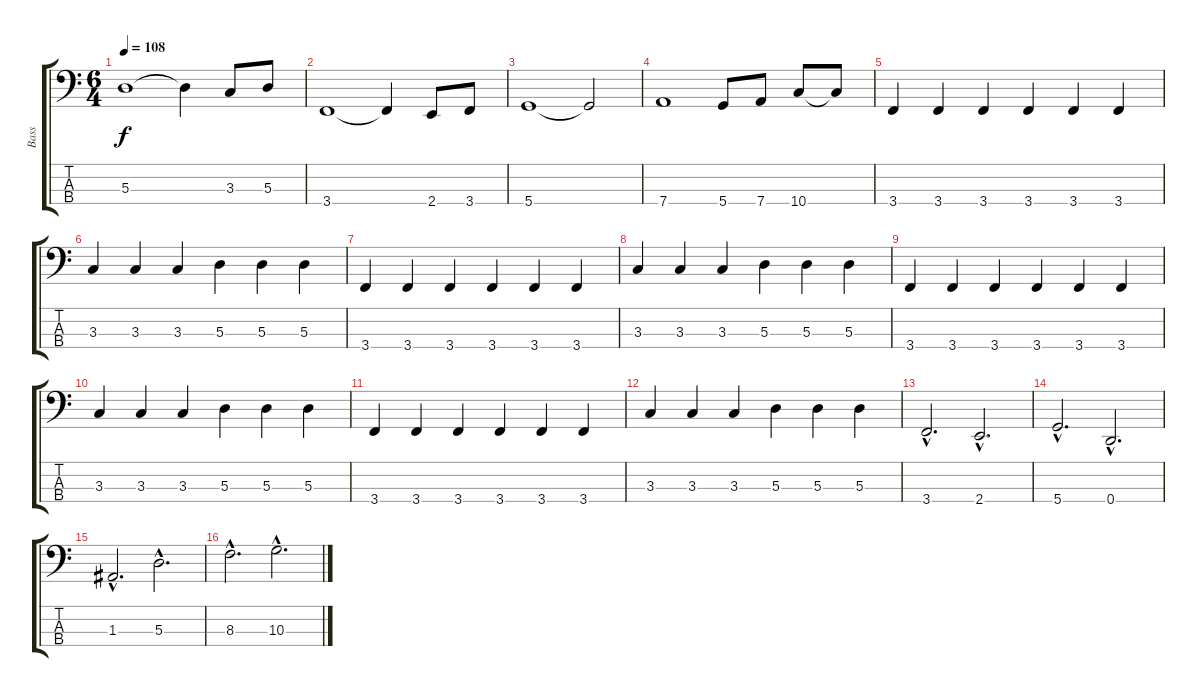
\track ("Bass" "Bass") {instrument electricbasspick}
\staff {score tabs}
\tuning (G2 D2 A1 D1) {hide}
\ts (6 4)
\tempo 108
\clef f4
\ks c
5.3.1{dy f} 5.3{t}.4 3.3.8 5.3.8 |
3.4.1 3.4{t}.4 2.4.8 3.4.8 |
5.4.1 5.4{t}.2 |
7.4.1 5.4.8 7.4.8 10.4.8 10.4{t}.8 |
3.4.4 3.4.4 3.4.4 3.4.4 3.4.4 3.4.4 |
3.3.4 3.3.4 3.3.4 5.3.4 5.3.4 5.3.4 |
3.4.4 3.4.4 3.4.4 3.4.4 3.4.4 3.4.4 |
3.3.4 3.3.4 3.3.4 5.3.4 5.3.4 5.3.4 |
3.4.4 3.4.4 3.4.4 3.4.4 3.4.4 3.4.4 |
3.3.4 3.3.4 3.3.4 5.3.4 5.3.4 5.3.4 |
3.4.4 3.4.4 3.4.4 3.4.4 3.4.4 3.4.4 |
3.3.4 3.3.4 3.3.4 5.3.4 5.3.4 5.3.4 |
3.4{hac}.2{d} 2.4{hac}.2{d} |
5.4{hac}.2{d} 0.4{hac}.2{d} |
1.3{hac}.2{d} 5.3{hac}.2{d} |
8.3{hac}.2{d} 10.3{hac}.2{d}
